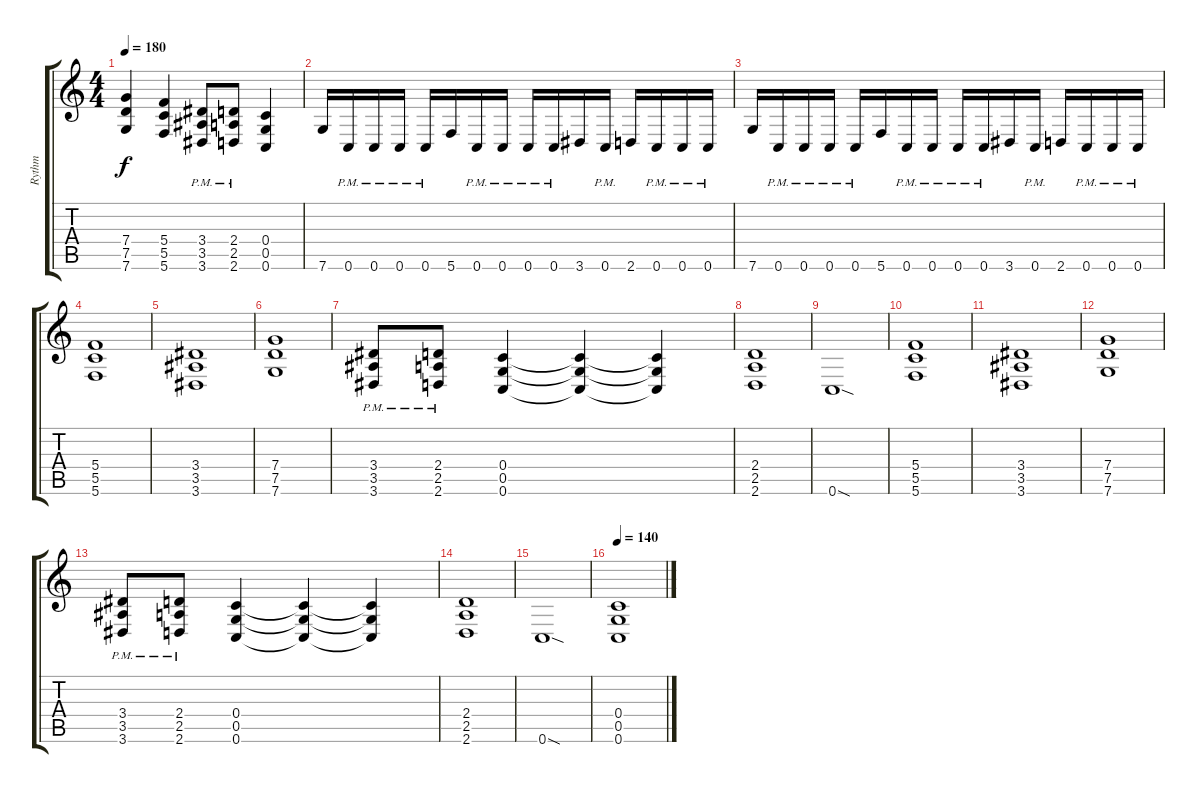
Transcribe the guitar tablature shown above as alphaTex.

\track ("Rythm" "Rythm") {instrument distortionguitar}
\staff {score tabs}
\tuning (D4 A3 F3 C3 G2 C2) {hide}
\ts (4 4)
\tempo 180
\clef g2
\ks c
(7.4 7.5 7.6).4{dy f} (5.4 5.5 5.6).4 (3.4{pm} 3.5{pm} 3.6{pm}).8 (2.4{pm} 2.5{pm} 2.6{pm}).8 (0.4 0.5 0.6).4 |
7.6.16 0.6{pm}.16 0.6{pm}.16 0.6{pm}.16 0.6{pm}.16 5.6.16 0.6{pm}.16 0.6{pm}.16 0.6{pm}.16 0.6{pm}.16 3.6.16 0.6{pm}.16 2.6.16 0.6{pm}.16 0.6{pm}.16 0.6{pm}.16 |
7.6.16 0.6{pm}.16 0.6{pm}.16 0.6{pm}.16 0.6{pm}.16 5.6.16 0.6{pm}.16 0.6{pm}.16 0.6{pm}.16 0.6{pm}.16 3.6.16 0.6{pm}.16 2.6.16 0.6{pm}.16 0.6{pm}.16 0.6{pm}.16 |
(5.4 5.5 5.6).1 |
(3.4 3.5 3.6).1 |
(7.4 7.5 7.6).1 |
(3.4{pm} 3.5{pm} 3.6{pm}).8 (2.4{pm} 2.5{pm} 2.6{pm}).8 (0.4 0.5 0.6).4 (0.4{t} 0.5{t} 0.6{t}).4 (0.4{t} 0.5{t} 0.6{t}).4 |
(2.4 2.5 2.6).1 |
0.6{sod}.1 |
(5.4 5.5 5.6).1 |
(3.4 3.5 3.6).1 |
(7.4 7.5 7.6).1 |
(3.4{pm} 3.5{pm} 3.6{pm}).8 (2.4{pm} 2.5{pm} 2.6{pm}).8 (0.4 0.5 0.6).4 (0.4{t} 0.5{t} 0.6{t}).4 (0.4{t} 0.5{t} 0.6{t}).4 |
(2.4 2.5 2.6).1 |
0.6{sod}.1 |
\tempo 140
(0.4 0.5 0.6).1
